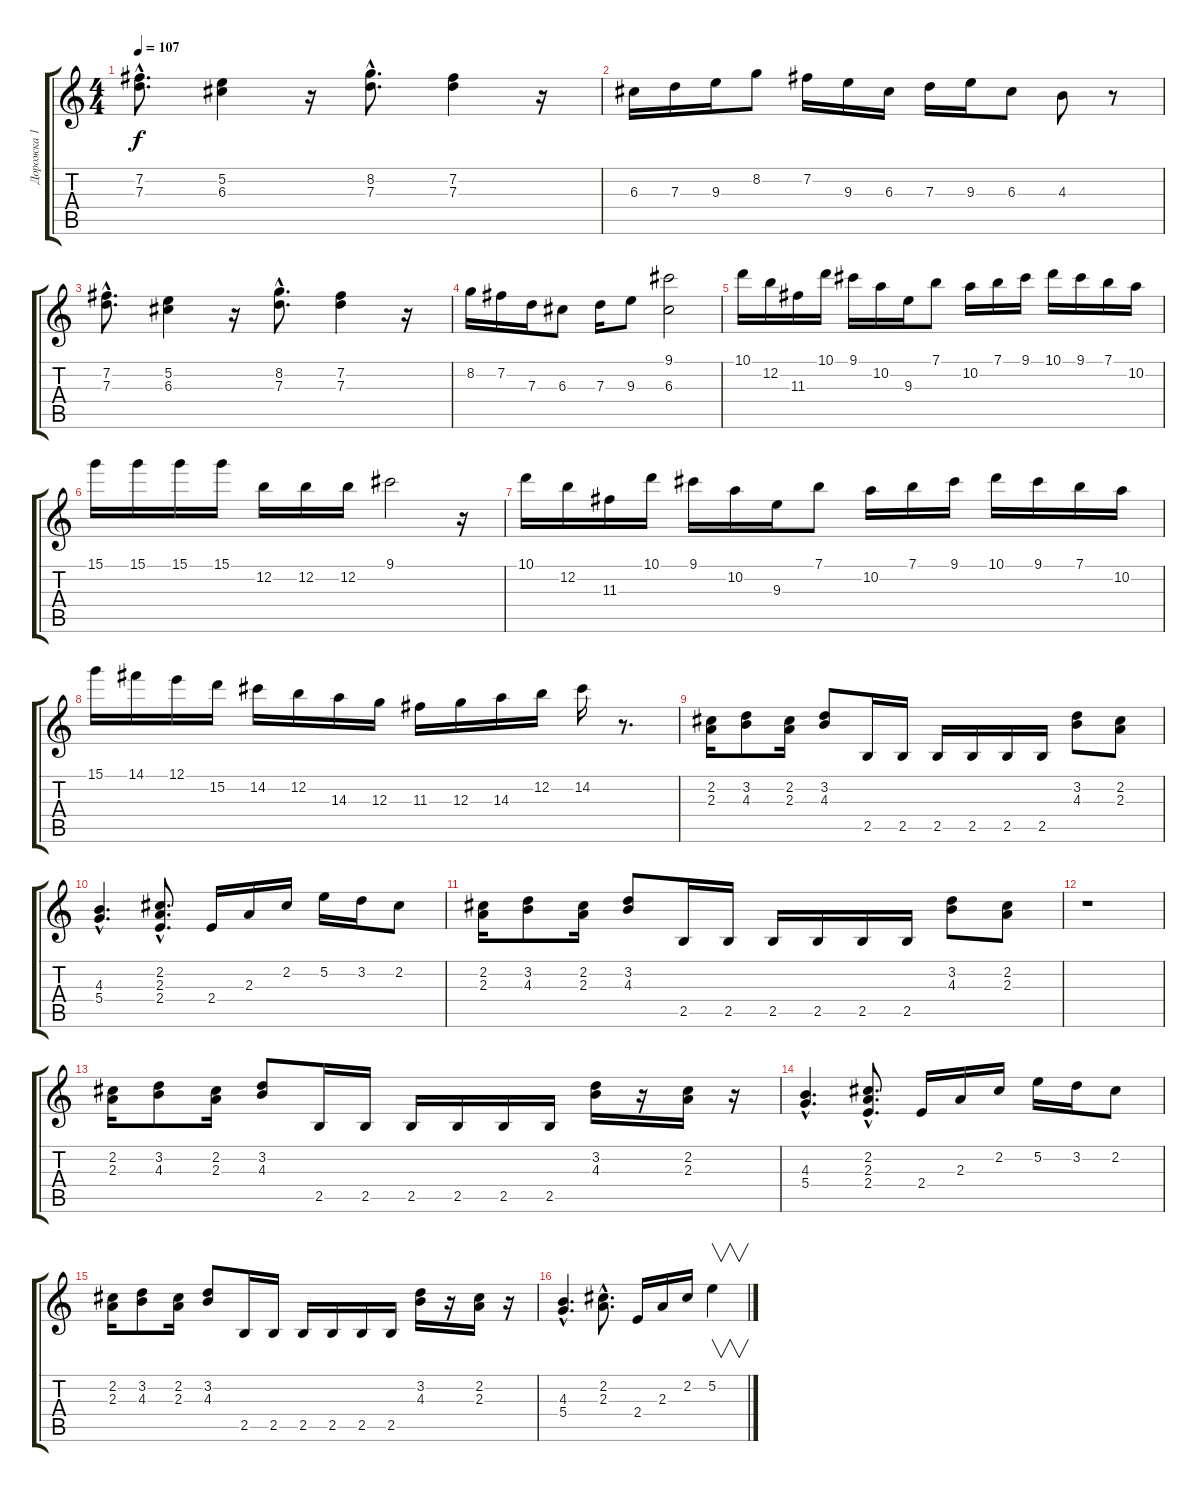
\track ("Дорожка 1" "Дорожка 1") {instrument distortionguitar}
\staff {score tabs}
\tuning (E4 B3 G3 D3 A2 E2) {hide}
\ts (4 4)
\tempo 107
\clef g2
\ks c
(7.2{hac} 7.3{hac}).8{d dy f} (5.2 6.3).4 r.16 (8.2{hac} 7.3{hac}).8{d} (7.2 7.3).4 r.16 |
6.3.16 7.3.16 9.3.16 8.2.8 7.2.16 9.3.16 6.3.16 7.3.16 9.3.16 6.3.8 4.3.8 r.8 |
(7.2{hac} 7.3{hac}).8{d} (5.2 6.3).4 r.16 (8.2{hac} 7.3{hac}).8{d} (7.2 7.3).4 r.16 |
8.2.16 7.2.16 7.3.16 6.3.8 7.3.16 9.3.8 (9.1 6.3).2 |
10.1.16 12.2.16 11.3.16 10.1.16 9.1.16 10.2.16 9.3.16 7.1.8 10.2.16 7.1.16 9.1.16 10.1.16 9.1.16 7.1.16 10.2.16 |
15.1.16 15.1.16 15.1.16 15.1.16 12.2.16 12.2.16 12.2.16 9.1.2 r.16 |
10.1.16 12.2.16 11.3.16 10.1.16 9.1.16 10.2.16 9.3.16 7.1.8 10.2.16 7.1.16 9.1.16 10.1.16 9.1.16 7.1.16 10.2.16 |
15.1.16 14.1.16 12.1.16 15.2.16 14.2.16 12.2.16 14.3.16 12.3.16 11.3.16 12.3.16 14.3.16 12.2.16 14.2.16 r.8{d} |
(2.2 2.3).16 (3.2 4.3).8 (2.2 2.3).16 (3.2 4.3).8 2.5.16 2.5.16 2.5.16 2.5.16 2.5.16 2.5.16 (3.2 4.3).8 (2.2 2.3).8 |
(4.3{hac} 5.4{hac}).4{d} (2.2{hac} 2.3{hac} 2.4{hac}).8{d} 2.4.16 2.3.16 2.2.16 5.2.16 3.2.16 2.2.8 |
(2.2 2.3).16 (3.2 4.3).8 (2.2 2.3).16 (3.2 4.3).8 2.5.16 2.5.16 2.5.16 2.5.16 2.5.16 2.5.16 (3.2 4.3).8 (2.2 2.3).8 |
r.1 |
(2.2 2.3).16 (3.2 4.3).8 (2.2 2.3).16 (3.2 4.3).8 2.5.16 2.5.16 2.5.16 2.5.16 2.5.16 2.5.16 (3.2 4.3).16 r.16 (2.2 2.3).16 r.16 |
(4.3{hac} 5.4{hac}).4{d} (2.2{hac} 2.3{hac} 2.4{hac}).8{d} 2.4.16 2.3.16 2.2.16 5.2.16 3.2.16 2.2.8 |
(2.2 2.3).16 (3.2 4.3).8 (2.2 2.3).16 (3.2 4.3).8 2.5.16 2.5.16 2.5.16 2.5.16 2.5.16 2.5.16 (3.2 4.3).16 r.16 (2.2 2.3).16 r.16 |
(4.3{hac} 5.4{hac}).4{d} (2.2{hac} 2.3{hac}).8{d} 2.4.16 2.3.16 2.2.16 5.2.4{v}
